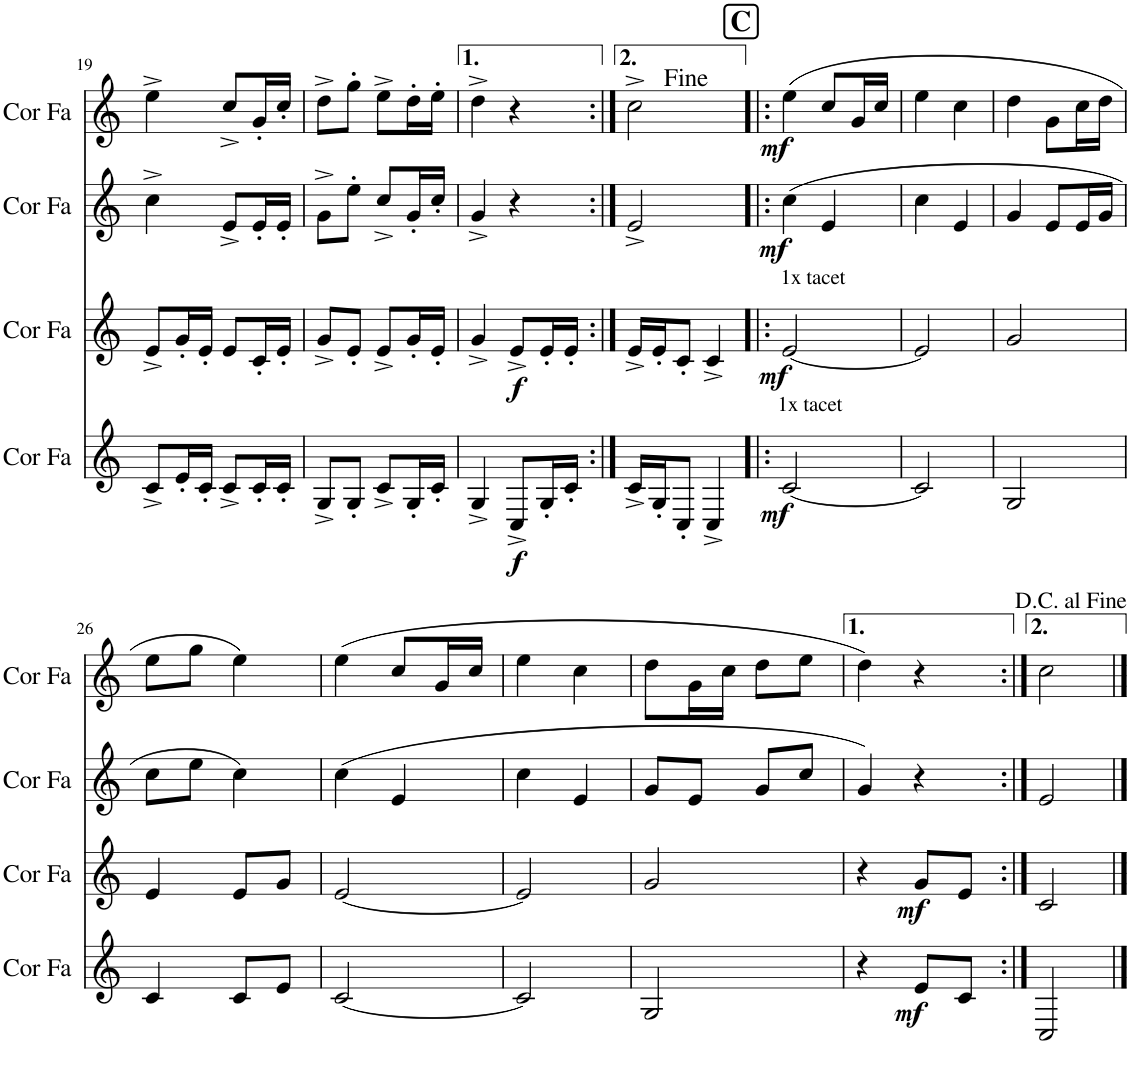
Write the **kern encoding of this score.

**kern	**dynam	**kern	**dynam	**kern	**dynam	**kern	**dynam
*part4	*part4	*part3	*part3	*part2	*part2	*part1	*part1
*staff4	*staff4	*staff3	*staff3	*staff2	*staff2	*staff1	*staff1
*I"Cor en Fa	*	*I"Cor en Fa	*	*I"Cor en Fa	*	*I"Cor en Fa	*
*I'Cor Fa	*	*I'Cor Fa	*	*I'Cor Fa	*	*I'Cor Fa	*
!!LO:PB:g=z
*clefG2	*	*clefG2	*	*clefG2	*	*clefG2	*
*Trd4c7	*	*Trd4c7	*	*Trd4c7	*	*Trd4c7	*
*k[]	*	*k[]	*	*k[]	*	*k[]	*
*M2/4	*	*M2/4	*	*M2/4	*	*M2/4	*
=19	=19	=19	=19	=19	=19	=19	=19
8c^/L	.	8e^/L	.	4cc^\	.	4ee^\	.
16e'/L	.	16g'/L	.	.	.	.	.
16c'/JJ	.	16e'/JJ	.	.	.	.	.
8c^/L	.	8e/L	.	8e^/L	.	8cc^/L	.
16c'/L	.	16c'/L	.	16e'/L	.	16g'/L	.
16c'/JJ	.	16e'/JJ	.	16e'/JJ	.	16cc'/JJ	.
=20	=20	=20	=20	=20	=20	=20	=20
8G^/L	.	8g^/L	.	8g^\L	.	8dd^\L	.
8G'/J	.	8e'/J	.	8ee'\J	.	8gg'\J	.
8c^/L	.	8e^/L	.	8cc^/L	.	8ee^\L	.
16G'/L	.	16g'/L	.	16g'/L	.	16dd'\L	.
16c'/JJ	.	16e'/JJ	.	16cc'/JJ	.	16ee'\JJ	.
=21	=21	=21	=21	=21	=21	=21	=21
4G^/	.	4g^/	.	4g^/	.	4dd^\	.
!	!LO:DY:b	!	!LO:DY:b	!	!	!	!
8C^/L	f	8e^/L	f	4r	.	4r	.
16G'/L	.	16e'/L	.	.	.	.	.
16c'/JJ	.	16e'/JJ	.	.	.	.	.
=22:|!	=22:|!	=22:|!	=22:|!	=22:|!	=22:|!	=22:|!	=22:|!
16c^/LL	.	16e^/LL	.	2e^/	.	2cc^\	.
16G'/J	.	16e'/J	.	.	.	.	.
8C'/J	.	8c'/J	.	.	.	.	.
4C^/	.	4c^/	.	.	.	.	.
!!LO:REH:place=s1:a:B:cj:fs=14:t=C
=23!|:	=23!|:	=23!|:	=23!|:	=23!|:	=23!|:	=23!|:	=23!|:
!	!	!LO:TX:a:t=1x tacet	!	!	!	!	!
!LO:TX:a:t=1x tacet	!	!	!	!	!	!	!
!	!LO:DY:b	!	!LO:DY:b	!	!LO:DY:b	!	!LO:DY:b
[2c/	mf	[2e/	mf	(4cc\	mf	(4ee\	mf
.	.	.	.	4e/	.	8cc/L	.
.	.	.	.	.	.	16g/L	.
.	.	.	.	.	.	16cc/JJ	.
=24	=24	=24	=24	=24	=24	=24	=24
2c/]	.	2e/]	.	4cc\	.	4ee\	.
.	.	.	.	4e/	.	4cc\	.
=25	=25	=25	=25	=25	=25	=25	=25
2G/	.	2g/	.	4g/	.	4dd\	.
.	.	.	.	8e/L	.	8g\L	.
.	.	.	.	16e/L	.	16cc\L	.
.	.	.	.	16g/JJ	.	16dd\JJ	.
!!LO:LB:g=z
=26	=26	=26	=26	=26	=26	=26	=26
4c/	.	4e/	.	8cc\L	.	8ee\L	.
.	.	.	.	8ee\J	.	8gg\J	.
8c/L	.	8e/L	.	4cc\)	.	4ee\)	.
8e/J	.	8g/J	.	.	.	.	.
=27	=27	=27	=27	=27	=27	=27	=27
[2c/	.	[2e/	.	(4cc\	.	(4ee\	.
.	.	.	.	4e/	.	8cc/L	.
.	.	.	.	.	.	16g/L	.
.	.	.	.	.	.	16cc/JJ	.
=28	=28	=28	=28	=28	=28	=28	=28
2c/]	.	2e/]	.	4cc\	.	4ee\	.
.	.	.	.	4e/	.	4cc\	.
=29	=29	=29	=29	=29	=29	=29	=29
2G/	.	2g/	.	8g/L	.	8dd\L	.
.	.	.	.	8e/J	.	16g\L	.
.	.	.	.	.	.	16cc\JJ	.
.	.	.	.	8g/L	.	8dd\L	.
.	.	.	.	8cc/J	.	8ee\J	.
=30	=30	=30	=30	=30	=30	=30	=30
4r	.	4r	.	4g/)	.	4dd\)	.
!	!LO:DY:b	!	!LO:DY:b	!	!	!	!
8e/L	mf	8g/L	mf	4r	.	4r	.
8c/J	.	8e/J	.	.	.	.	.
=31:|!	=31:|!	=31:|!	=31:|!	=31:|!	=31:|!	=31:|!	=31:|!
2C/	.	2c/	.	2e/	.	2cc\	.
==	==	==	==	==	==	==	==
*-	*-	*-	*-	*-	*-	*-	*-
